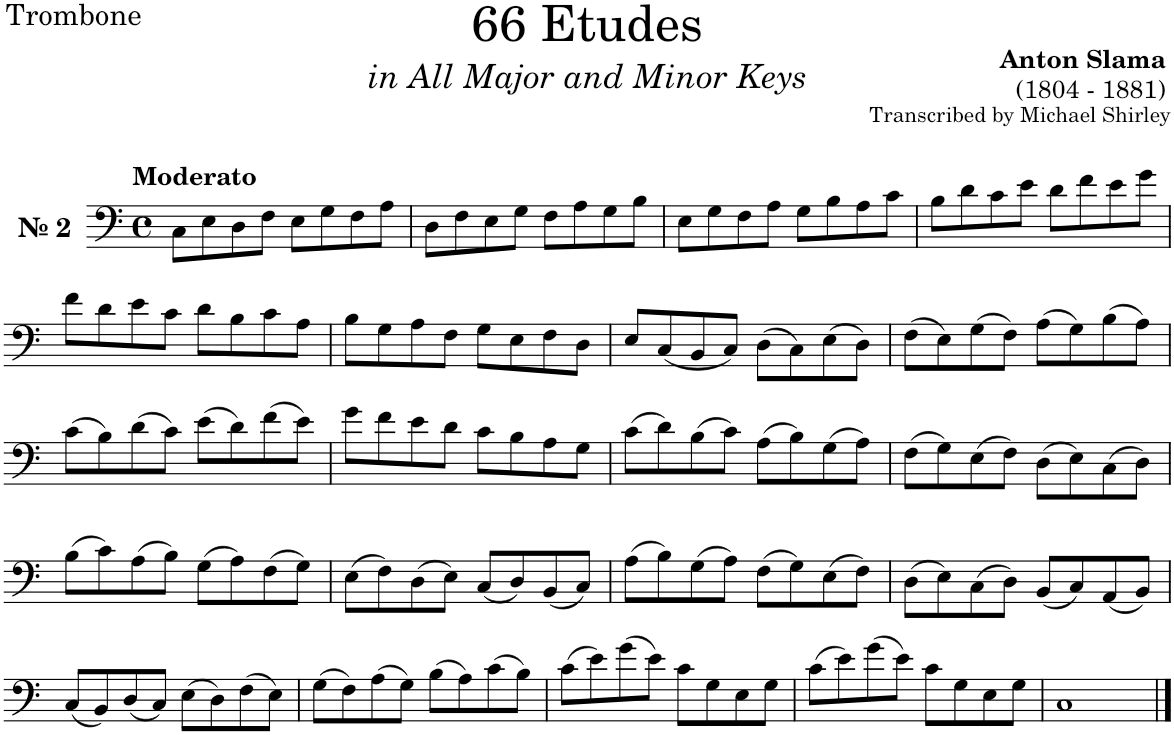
**kern
*part1
*staff1
*I"Trombone
*I'Tbn.
*clefF4
*k[]
*M4/4
*met(c)
=1
!LO:TX:a:B:t=№ 2
!LO:TX:a:B:t=Moderato
8C\L
8E\
8D\
8F\J
8E\L
8G\
8F\
8A\J
=2
8D\L
8F\
8E\
8G\J
8F\L
8A\
8G\
8B\J
=3
8E\L
8G\
8F\
8A\J
8G\L
8B\
8A\
8c\J
=4
8B\L
8d\
8c\
8e\J
8d\L
8f\
8e\
8g\J
!!LO:LB:g=z
=5
8f\L
8d\
8e\
8c\J
8d\L
8B\
8c\
8A\J
=6
8B\L
8G\
8A\
8F\J
8G\L
8E\
8F\
8D\J
=7
8E/L
(<8C/
8BB/
8C/J)
(>8D\L
8C\)
(>8E\
8D\J)
=8
(>8F\L
8E\)
(>8G\
8F\J)
(>8A\L
8G\)
(>8B\
8A\J)
!!LO:LB:g=z
=9
(>8c\L
8B\)
(>8d\
8c\J)
(>8e\L
8d\)
(>8f\
8e\J)
=10
8g\L
8f\
8e\
8d\J
8c\L
8B\
8A\
8G\J
=11
(>8c\L
8d\)
(>8B\
8c\J)
(>8A\L
8B\)
(>8G\
8A\J)
=12
(>8F\L
8G\)
(>8E\
8F\J)
(>8D\L
8E\)
(>8C\
8D\J)
!!LO:LB:g=z
=13
(>8B\L
8c\)
(>8A\
8B\J)
(>8G\L
8A\)
(>8F\
8G\J)
=14
(>8E\L
8F\)
(>8D\
8E\J)
(<8C/L
8D/)
(<8BB/
8C/J)
=15
(>8A\L
8B\)
(>8G\
8A\J)
(>8F\L
8G\)
(>8E\
8F\J)
=16
(>8D\L
8E\)
(>8C\
8D\J)
(<8BB/L
8C/)
(<8AA/
8BB/J)
!!LO:LB:g=z
=17
(<8C/L
8BB/)
(<8D/
8C/J)
(8E\L
8D\)
(>8F\
8E\J)
=18
(>8G\L
8F\)
(>8A\
8G\J)
(>8B\L
8A\)
(>8c\
8B\J)
=19
(>8c\L
8e\)
(>8g\
8e\J)
8c\L
8G\
8E\
8G\J
=20
(>8c\L
8e\)
(>8g\
8e\J)
8c\L
8G\
8E\
8G\J
=21
1C
==
*-
